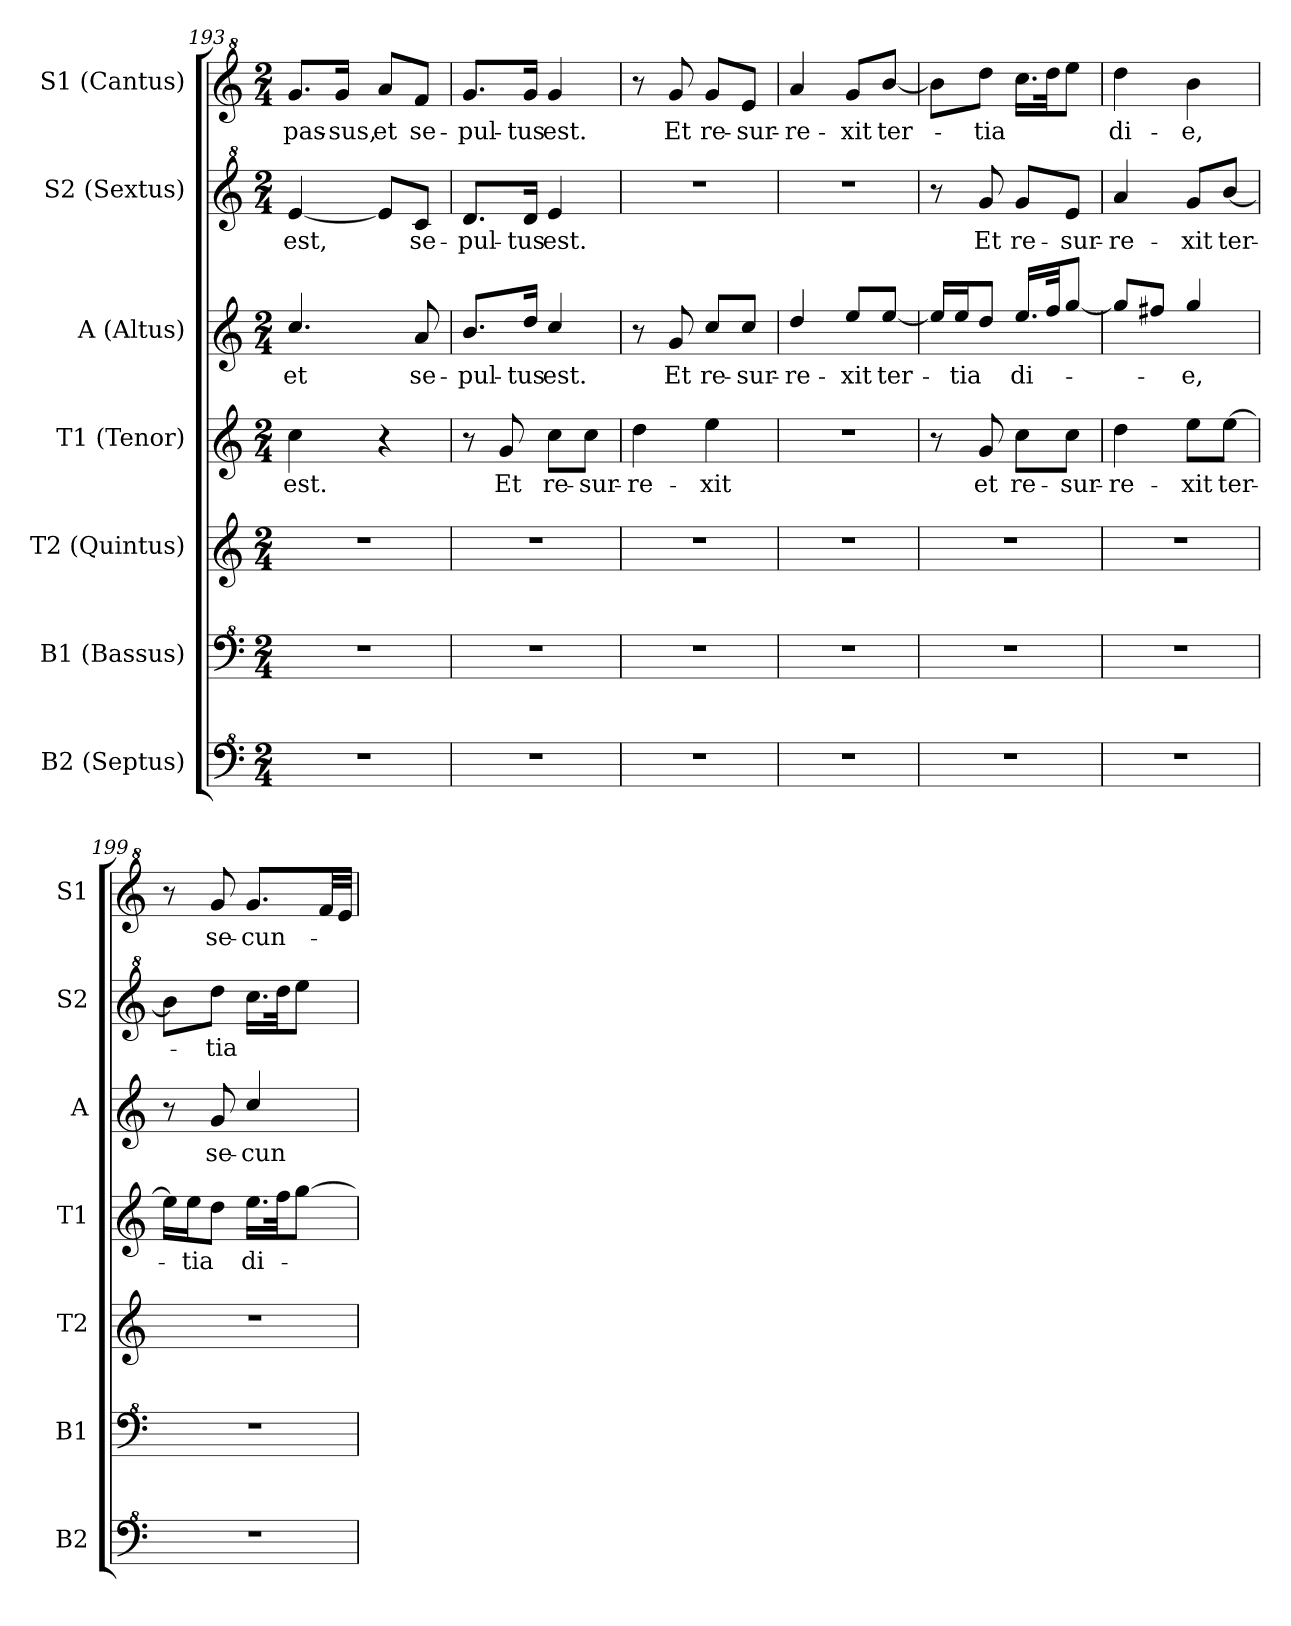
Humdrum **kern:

**kern	**kern	**kern	**kern	**text	**kern	**text	**kern	**text	**kern	**text
*part7	*part6	*part5	*part4	*part4	*part3	*part3	*part2	*part2	*part1	*part1
*staff7	*staff6	*staff5	*staff4	*staff4	*staff3	*staff3	*staff2	*staff2	*staff1	*staff1
*I"B2 (Septus)	*I"B1 (Bassus)	*I"T2 (Quintus)	*I"T1 (Tenor)	*	*I"A (Altus)	*	*I"S2 (Sextus)	*	*I"S1 (Cantus)	*
*I'B2	*I'B1	*I'T2	*I'T1	*	*I'A	*	*I'S2	*	*I'S1	*
*clefF^4	*clefF^4	*clefG2	*clefG2	*	*clefG2	*	*clefG^2	*	*clefG^2	*
*k[]	*k[]	*k[]	*k[]	*	*k[]	*	*k[]	*	*k[]	*
*M2/4	*M2/4	*M2/4	*M2/4	*	*M2/4	*	*M2/4	*	*M2/4	*
=193	=193	=193	=193	=193	=193	=193	=193	=193	=193	=193
!	!	!	!	!LO:LY:b	!	!LO:LY:b	!	!LO:LY:b	!	!LO:LY:b
2r	2r	2r	4cc\	est.	4.cc/	et	[4ee/	est,	8.gg/L	pas-
!	!	!	!	!	!	!	!	!	!	!LO:LY:b
.	.	.	.	.	.	.	.	.	16gg/Jk	-sus,
!	!	!	!	!	!	!	!	!	!	!LO:LY:b
.	.	.	4r	.	.	.	8ee/L]	.	8aa/L	et
!	!	!	!	!	!	!LO:LY:b	!	!LO:LY:b	!	!LO:LY:b
.	.	.	.	.	8a/	se-	8cc/J	se-	8ff/J	se-
!!LO:LB:g=z
=194	=194	=194	=194	=194	=194	=194	=194	=194	=194	=194
!	!	!	!	!	!	!LO:LY:b	!	!LO:LY:b	!	!LO:LY:b
2r	2r	2r	8r	.	8.b/L	-pul-	8.dd/L	-pul-	8.gg/L	-pul-
!	!	!	!	!LO:LY:b	!	!	!	!	!	!
.	.	.	8g/	Et	.	.	.	.	.	.
!	!	!	!	!	!	!LO:LY:b	!	!LO:LY:b	!	!LO:LY:b
.	.	.	.	.	16dd/Jk	-tus	16dd/Jk	-tus	16gg/Jk	-tus
!	!	!	!	!LO:LY:b	!	!LO:LY:b	!	!LO:LY:b	!	!LO:LY:b
.	.	.	8cc\L	re-	4cc/	est.	4ee/	est.	4gg/	est.
!	!	!	!	!LO:LY:b	!	!	!	!	!	!
.	.	.	8cc\J	-sur-	.	.	.	.	.	.
=195	=195	=195	=195	=195	=195	=195	=195	=195	=195	=195
!	!	!	!	!LO:LY:b	!	!	!	!	!	!
2r	2r	2r	4dd\	-re-	8r	.	2r	.	8r	.
!	!	!	!	!	!	!LO:LY:b	!	!	!	!LO:LY:b
.	.	.	.	.	8g/	Et	.	.	8gg/	Et
!	!	!	!	!LO:LY:b	!	!LO:LY:b	!	!	!	!LO:LY:b
.	.	.	4ee\	-xit	8cc/L	re-	.	.	8gg/L	re-
!	!	!	!	!	!	!LO:LY:b	!	!	!	!LO:LY:b
.	.	.	.	.	8cc/J	-sur-	.	.	8ee/J	-sur-
=196	=196	=196	=196	=196	=196	=196	=196	=196	=196	=196
!	!	!	!	!	!	!LO:LY:b	!	!	!	!LO:LY:b
2r	2r	2r	2r	.	4dd/	-re-	2r	.	4aa/	-re-
!	!	!	!	!	!	!LO:LY:b	!	!	!	!LO:LY:b
.	.	.	.	.	8ee/L	-xit	.	.	8gg/L	-xit
!	!	!	!	!	!	!LO:LY:b	!	!	!	!LO:LY:b
.	.	.	.	.	[8ee/J	ter-	.	.	[8bb/J	ter-
=197	=197	=197	=197	=197	=197	=197	=197	=197	=197	=197
2r	2r	2r	8r	.	16ee/LL]	.	8r	.	8bb\L]	.
!	!	!	!	!	!	!LO:LY:b	!	!	!	!
.	.	.	.	.	16ee/J	-tia	.	.	.	.
!	!	!	!	!LO:LY:b	!	!	!	!LO:LY:b	!	!LO:LY:b
.	.	.	8g/	et	8dd/J	.	8gg/	Et	8ddd\J	-tia
!	!	!	!	!LO:LY:b	!	!LO:LY:b	!	!LO:LY:b	!	!
.	.	.	8cc\L	re-	16.ee/LL	di-	8gg/L	re-	16.ccc\LL	.
.	.	.	.	.	32ff/JK	.	.	.	32ddd\JK	.
!	!	!	!	!LO:LY:b	!	!	!	!LO:LY:b	!	!
.	.	.	8cc\J	-sur-	[8gg/J	.	8ee/J	-sur-	8eee\J	.
=198	=198	=198	=198	=198	=198	=198	=198	=198	=198	=198
!	!	!	!	!LO:LY:b	!	!	!	!LO:LY:b	!	!LO:LY:b
2r	2r	2r	4dd\	-re-	8gg/L]	.	4aa/	-re-	4ddd\	di-
.	.	.	.	.	8ff#X/J	.	.	.	.	.
!	!	!	!	!LO:LY:b	!	!LO:LY:b	!	!LO:LY:b	!	!LO:LY:b
.	.	.	8ee\L	-xit	4gg/	-e,	8gg/L	-xit	4bb\	-e,
!	!	!	!	!LO:LY:b	!	!	!	!LO:LY:b	!	!
.	.	.	[8ee\J	ter-	.	.	[8bb/J	ter-	.	.
=199	=199	=199	=199	=199	=199	=199	=199	=199	=199	=199
2r	2r	2r	16ee\LL]	.	8r	.	8bb\L]	.	8r	.
!	!	!	!	!LO:LY:b	!	!	!	!	!	!
.	.	.	16ee\J	-tia	.	.	.	.	.	.
!	!	!	!	!	!	!LO:LY:b	!	!LO:LY:b	!	!LO:LY:b
.	.	.	8dd\J	.	8g/	se-	8ddd\J	-tia	8gg/	se-
!	!	!	!	!LO:LY:b	!	!LO:LY:b	!	!	!	!LO:LY:b
.	.	.	16.ee\LL	di-	4cc/	-cun-	16.ccc\LL	.	8.gg/L	-cun-
.	.	.	32ff\JK	.	.	.	32ddd\JK	.	.	.
.	.	.	[8gg\J	.	.	.	8eee\J	.	.	.
.	.	.	.	.	.	.	.	.	32ff/LL	.
.	.	.	.	.	.	.	.	.	32ee/JJJ	.
=	=	=	=	=	=	=	=	=	=	=
*-	*-	*-	*-	*-	*-	*-	*-	*-	*-	*-
